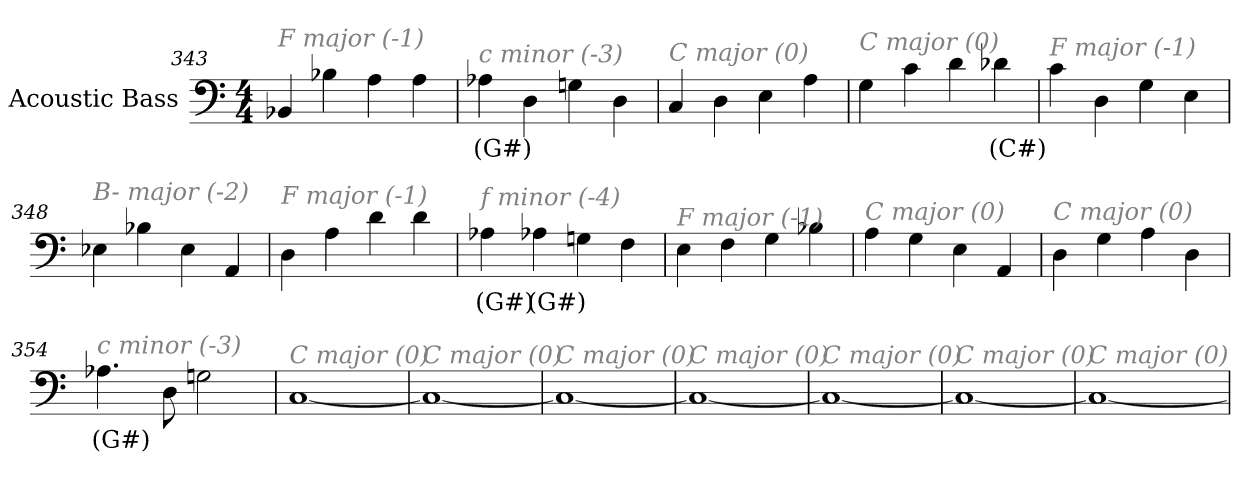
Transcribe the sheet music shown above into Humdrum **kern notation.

**kern	**text
*part1	*part1
*staff1	*staff1
*I"Acoustic Bass	*
*clefF4	*
*ITrd7c12	*
*k[]	*
*C:	*
*M4/4	*
=343	=343
!LO:TX:i:color=#808080:t=F major (-1)	!
4BBB-X	.
4BB-X	.
4AA	.
4AA	.
=344	=344
!LO:TX:i:color=#808080:t=c minor (-3)	!
4AA-Xi	(G#)
4DD	.
4GGn	.
4DD	.
=345	=345
!LO:TX:i:color=#808080:t=C major (0)	!
4CC	.
4DD	.
4EE	.
4AA	.
=346	=346
!LO:TX:i:color=#808080:t=C major (0)	!
4GG	.
4C	.
4D	.
4D-Xi	(C#)
=347	=347
!LO:TX:i:color=#808080:t=F major (-1)	!
4C	.
4DD	.
4GG	.
4EE	.
=348	=348
!LO:TX:i:color=#808080:t=B- major (-2)	!
4EE-X	.
4BB-X	.
4EE-	.
4AAA	.
=349	=349
!LO:TX:i:color=#808080:t=F major (-1)	!
4DD	.
4AA	.
4D	.
4D	.
=350	=350
!LO:TX:i:color=#808080:t=f minor (-4)	!
4AA-Xi	(G#)
4AA-Xi	(G#)
4GGn	.
4FF	.
=351	=351
!LO:TX:i:color=#808080:t=F major (-1)	!
4EE	.
4FF	.
4GG	.
4BB-X	.
=352	=352
!LO:TX:i:color=#808080:t=C major (0)	!
4AA	.
4GG	.
4EE	.
4AAA	.
=353	=353
!LO:TX:i:color=#808080:t=C major (0)	!
4DD	.
4GG	.
4AA	.
4DD	.
=354	=354
!LO:TX:i:color=#808080:t=c minor (-3)	!
4.AA-Xi	(G#)
8DD	.
2GGn	.
=355	=355
!LO:TX:i:color=#808080:t=C major (0)	!
[1CC	.
=356	=356
!LO:TX:i:color=#808080:t=C major (0)	!
1CC_	.
=357	=357
!LO:TX:i:color=#808080:t=C major (0)	!
1CC_	.
=358	=358
!LO:TX:i:color=#808080:t=C major (0)	!
1CC_	.
=359	=359
!LO:TX:i:color=#808080:t=C major (0)	!
1CC_	.
=360	=360
!LO:TX:i:color=#808080:t=C major (0)	!
1CC_	.
=361	=361
!LO:TX:i:color=#808080:t=C major (0)	!
1CC_	.
=	=
*-	*-
